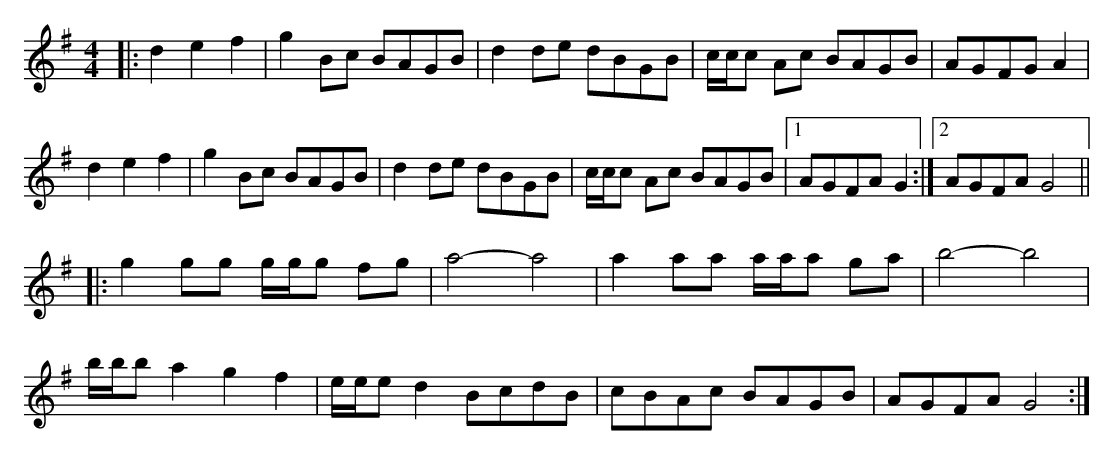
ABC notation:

X:1
M:4/4
K:G
|:d2e2f2|g2 Bc BAGB|d2de dBGB|c/c/c Ac BAGB|AGFG A2|
d2e2f2|g2 Bc BAGB|d2de dBGB|c/c/c Ac BAGB|1 AGFA G2:|2 AGFA G4||
|:g2 gg g/g/g fg|a4-a4|a2aa a/a/a ga|b4-b4|
b/b/b a2g2f2|e/e/e d2 BcdB|cBAc BAGB|AGFA G4:|
